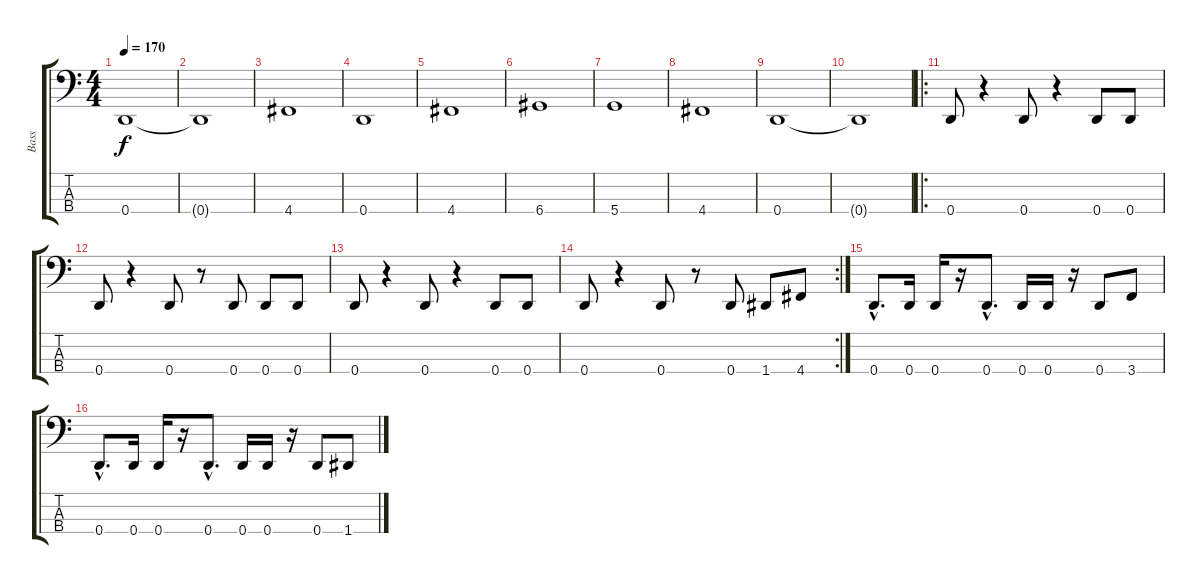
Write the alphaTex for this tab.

\track ("Bass" "Bass") {instrument electricbasspick}
\staff {score tabs}
\tuning (G2 D2 A1 D1) {hide}
\ts (4 4)
\tempo 170
\clef f4
\ks c
0.4.1{dy f} |
0.4{t}.1 |
4.4.1 |
0.4.1 |
4.4.1 |
6.4.1 |
5.4.1 |
4.4.1 |
0.4.1 |
0.4{t}.1 |
\ro
0.4.8 r.4 0.4.8 r.4 0.4.8 0.4.8 |
0.4.8 r.4 0.4.8 r.8 0.4.8 0.4.8 0.4.8 |
0.4.8 r.4 0.4.8 r.4 0.4.8 0.4.8 |
\rc 2
0.4.8 r.4 0.4.8 r.8 0.4.8 1.4.8 4.4.8 |
0.4{hac}.8{d} 0.4.16 0.4.16 r.16 0.4{hac}.8{d} 0.4.16 0.4.16 r.16 0.4.8 3.4.8 |
0.4{hac}.8{d} 0.4.16 0.4.16 r.16 0.4{hac}.8{d} 0.4.16 0.4.16 r.16 0.4.8 1.4.8
